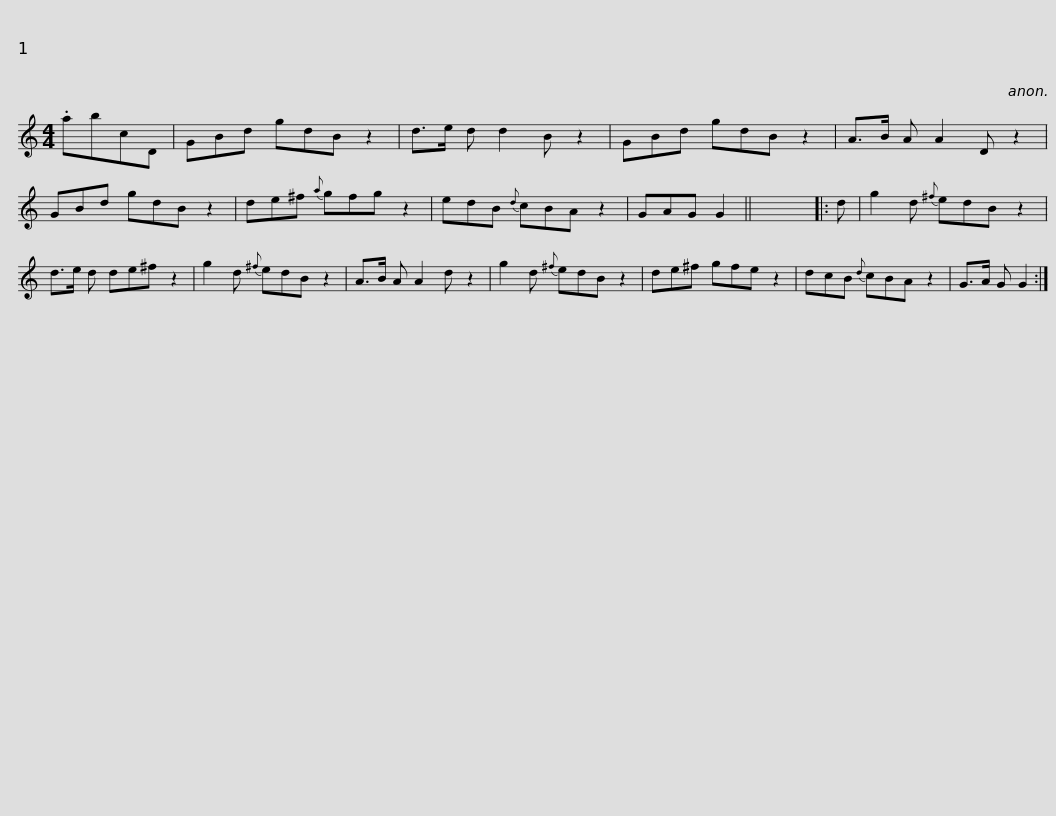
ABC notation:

X:1
L:1/8
M:4/4
I:linebreak $
K:C
V:1 treble
V:1
 .abcD | GBd gdB z2 | d>e d d2 B z2 | GBd gdB z2 | A>B A A2 D z2 | %5
 GBd gdB z2 |$ de^f{a} gfg z2 | edB{d} cBA z2 | GAG G2 || x8 |: %10
 d | g2 d{^f} edB z2 | d>e d de^f z2 |$ g2 d{^f} edB z2 | A>B A A2 d z2 | %15
 g2 d{^f} edB z2 | de^f gfe z2 | dcB{d} cBA z2 | G>A G G2 :| %19
